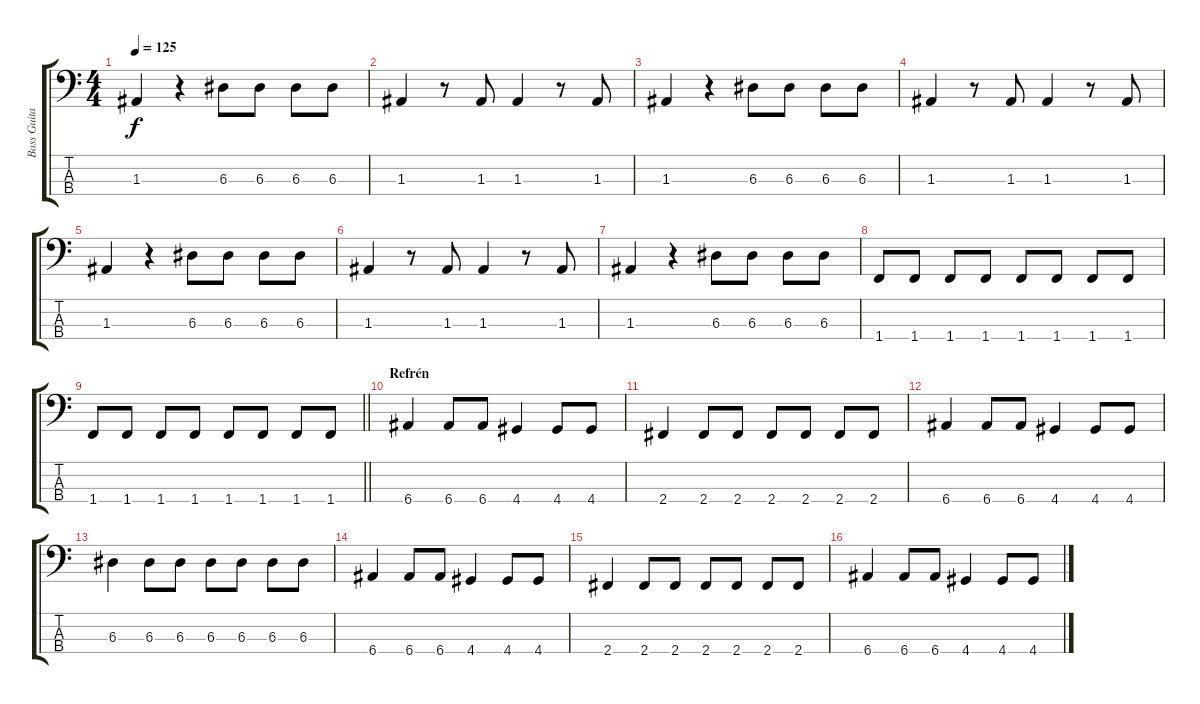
\track ("Bass Guitar" "Bass Guita") {instrument electricbasspick}
\staff {score tabs}
\tuning (G2 D2 A1 E1) {hide}
\ts (4 4)
\tempo 125
\clef f4
\ks c
1.3.4{dy f} r.4 6.3.8 6.3.8 6.3.8 6.3.8 |
1.3.4 r.8 1.3.8 1.3.4 r.8 1.3.8 |
1.3.4 r.4 6.3.8 6.3.8 6.3.8 6.3.8 |
1.3.4 r.8 1.3.8 1.3.4 r.8 1.3.8 |
1.3.4 r.4 6.3.8 6.3.8 6.3.8 6.3.8 |
1.3.4 r.8 1.3.8 1.3.4 r.8 1.3.8 |
1.3.4 r.4 6.3.8 6.3.8 6.3.8 6.3.8 |
1.4.8 1.4.8 1.4.8 1.4.8 1.4.8 1.4.8 1.4.8 1.4.8 |
\barLineRight lightlight
1.4.8 1.4.8 1.4.8 1.4.8 1.4.8 1.4.8 1.4.8 1.4.8 |
\section ("" "Refrén")
6.4.4 6.4.8 6.4.8 4.4.4 4.4.8 4.4.8 |
2.4.4 2.4.8 2.4.8 2.4.8 2.4.8 2.4.8 2.4.8 |
6.4.4 6.4.8 6.4.8 4.4.4 4.4.8 4.4.8 |
6.3.4 6.3.8 6.3.8 6.3.8 6.3.8 6.3.8 6.3.8 |
6.4.4 6.4.8 6.4.8 4.4.4 4.4.8 4.4.8 |
2.4.4 2.4.8 2.4.8 2.4.8 2.4.8 2.4.8 2.4.8 |
6.4.4 6.4.8 6.4.8 4.4.4 4.4.8 4.4.8
